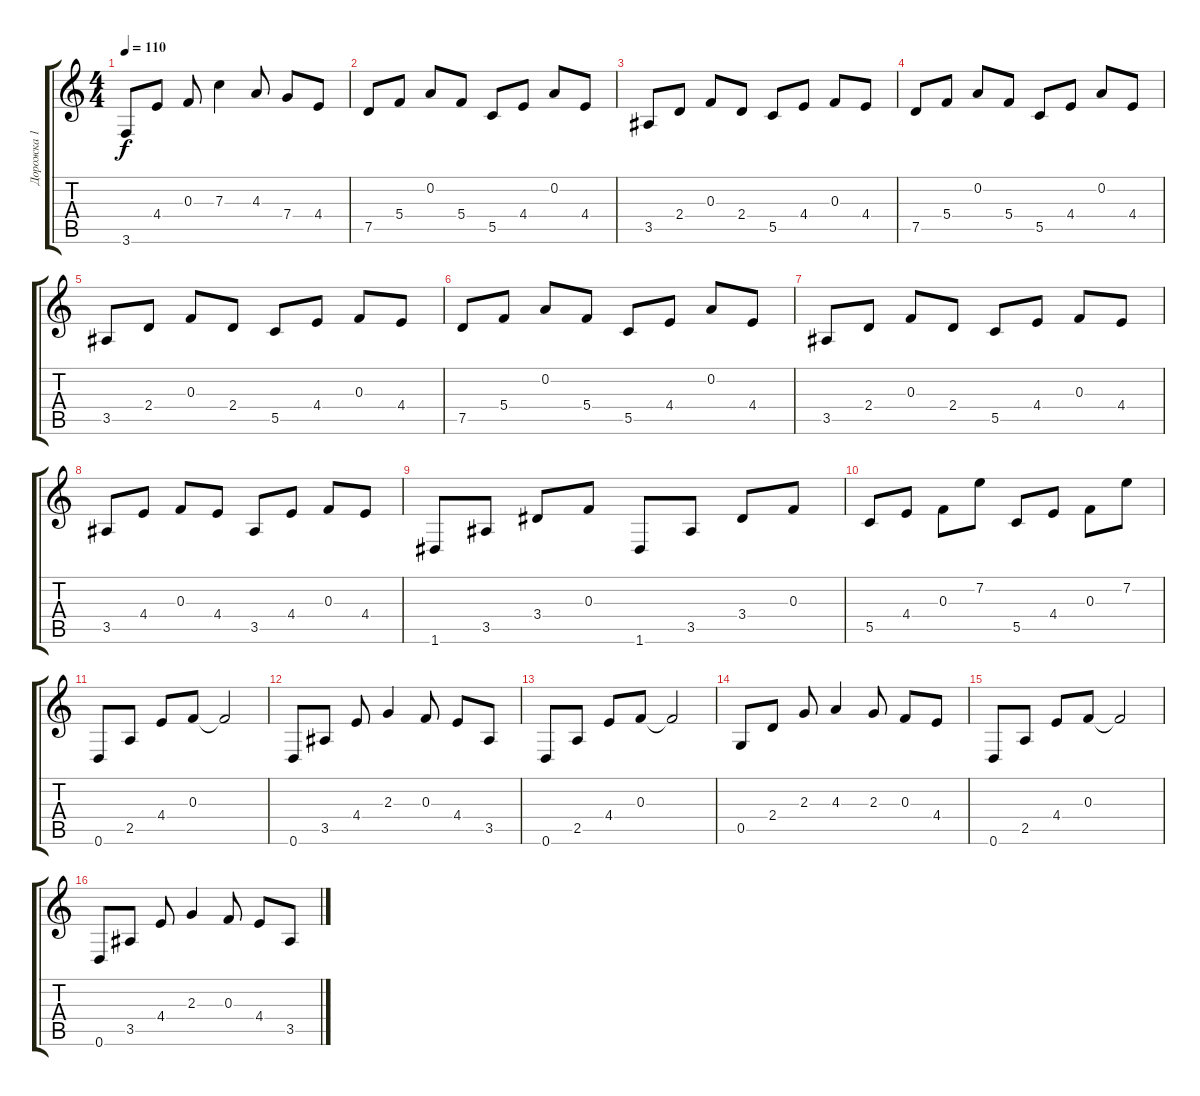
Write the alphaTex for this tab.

\track ("Дорожка 1" "Дорожка 1") {instrument acousticguitarsteel}
\staff {score tabs}
\tuning (D4 A3 F3 C3 G2 D2) {hide}
\ts (4 4)
\tempo 110
\clef g2
\ks c
3.6.8{dy f} 4.4.8 0.3.8 7.3.4 4.3.8 7.4.8 4.4.8 |
7.5.8 5.4.8 0.2.8 5.4.8 5.5.8 4.4.8 0.2.8 4.4.8 |
3.5.8 2.4.8 0.3.8 2.4.8 5.5.8 4.4.8 0.3.8 4.4.8 |
7.5.8 5.4.8 0.2.8 5.4.8 5.5.8 4.4.8 0.2.8 4.4.8 |
3.5.8 2.4.8 0.3.8 2.4.8 5.5.8 4.4.8 0.3.8 4.4.8 |
7.5.8 5.4.8 0.2.8 5.4.8 5.5.8 4.4.8 0.2.8 4.4.8 |
3.5.8 2.4.8 0.3.8 2.4.8 5.5.8 4.4.8 0.3.8 4.4.8 |
3.5.8 4.4.8 0.3.8 4.4.8 3.5.8 4.4.8 0.3.8 4.4.8 |
1.6.8 3.5.8 3.4.8 0.3.8 1.6.8 3.5.8 3.4.8 0.3.8 |
5.5.8 4.4.8 0.3.8 7.2.8 5.5.8 4.4.8 0.3.8 7.2.8 |
0.6.8 2.5.8 4.4.8 0.3.8 0.3{t}.2 |
0.6.8 3.5.8 4.4.8 2.3.4 0.3.8 4.4.8 3.5.8 |
0.6.8 2.5.8 4.4.8 0.3.8 0.3{t}.2 |
0.5.8 2.4.8 2.3.8 4.3.4 2.3.8 0.3.8 4.4.8 |
0.6.8 2.5.8 4.4.8 0.3.8 0.3{t}.2 |
0.6.8 3.5.8 4.4.8 2.3.4 0.3.8 4.4.8 3.5.8
